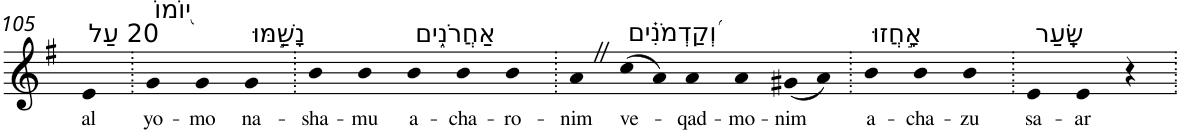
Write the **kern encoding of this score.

**kern	**text
*part1	*part1
*staff1	*staff1
*I"Piano	*
*I'Pno	*
!!LO:PB:g=z
*clefG2	*
*k[f#]	*
*G:	*
=105	=105
!LO:TX:a:t=20 עַל	!
!	!LO:LY:b
4e	al
=106.	=106.
!LO:TX:a:t=י֭וֹמוֹ	!
!	!LO:LY:b
4g	yo-
!	!LO:LY:b
4g	-mo
!LO:TX:a:t=נָשַׁ֣מּוּ	!
!	!LO:LY:b
4g	na-
=107.	=107.
!	!LO:LY:b
4b	-sha-
!	!LO:LY:b
4b	-mu
!LO:TX:a:t=אַחֲרֹנִ֑ים	!
!	!LO:LY:b
4b	a-
!	!LO:LY:b
4b	-cha-
!	!LO:LY:b
4b	-ro-
=108.	=108.
!	!LO:LY:b
4aZ	-nim
!LO:TX:a:t=וְ֝קַדְמֹנִ֗ים	!
!	!LO:LY:b
(8cc	ve-
8a)	.
!	!LO:LY:b
4a	-qad-
!	!LO:LY:b
4a	-mo-
!	!LO:LY:b
(8g#X	-nim
8a)	.
=109.	=109.
!LO:TX:a:t=אָ֣חֲזוּ	!
!	!LO:LY:b
4b	a-
!	!LO:LY:b
4b	-cha-
!	!LO:LY:b
4b	-zu
=110.	=110.
!LO:TX:a:t=שָֽׂעַר	!
!	!LO:LY:b
4e	sa-
!	!LO:LY:b
4e	-ar
4r	.
=.	=.
*-	*-
